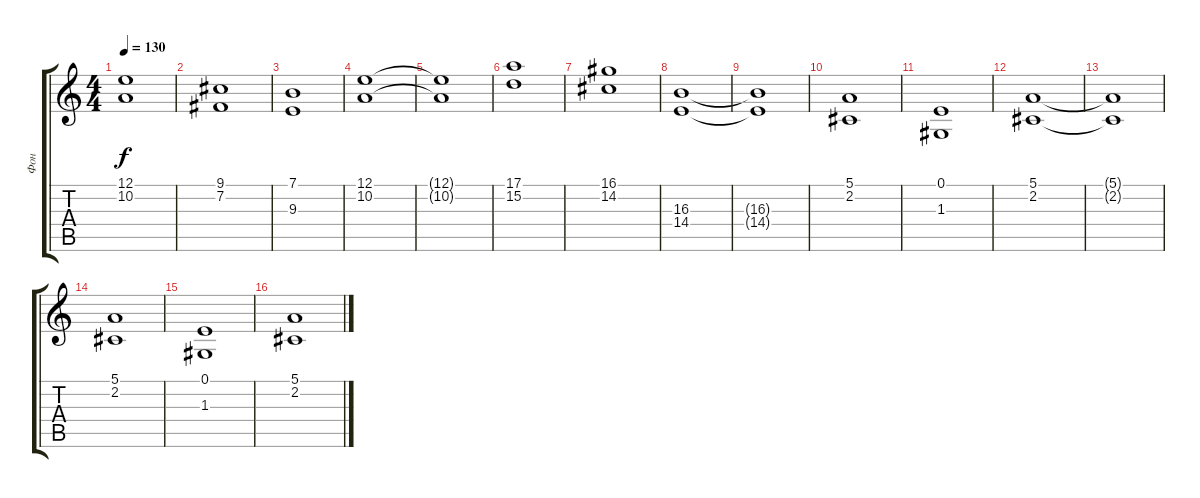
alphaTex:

\track ("Фон" "Фон") {instrument synthstrings1}
\staff {score tabs}
\tuning (E4 B3 G3 D3 A2 E2) {hide}
\ts (4 4)
\tempo 130
\clef g2
\ks c
(12.1{t} 10.2{t}).1{dy f} |
(9.1 7.2).1 |
(7.1 9.3).1 |
(12.1 10.2).1 |
(12.1{t} 10.2{t}).1 |
(17.1 15.2).1 |
(16.1 14.2).1 |
(16.3 14.4).1 |
(16.3{t} 14.4{t}).1 |
(5.1 2.2).1 |
(0.1 1.3).1 |
(5.1 2.2).1 |
(5.1{t} 2.2{t}).1 |
(5.1 2.2).1 |
(0.1 1.3).1 |
(5.1 2.2).1
